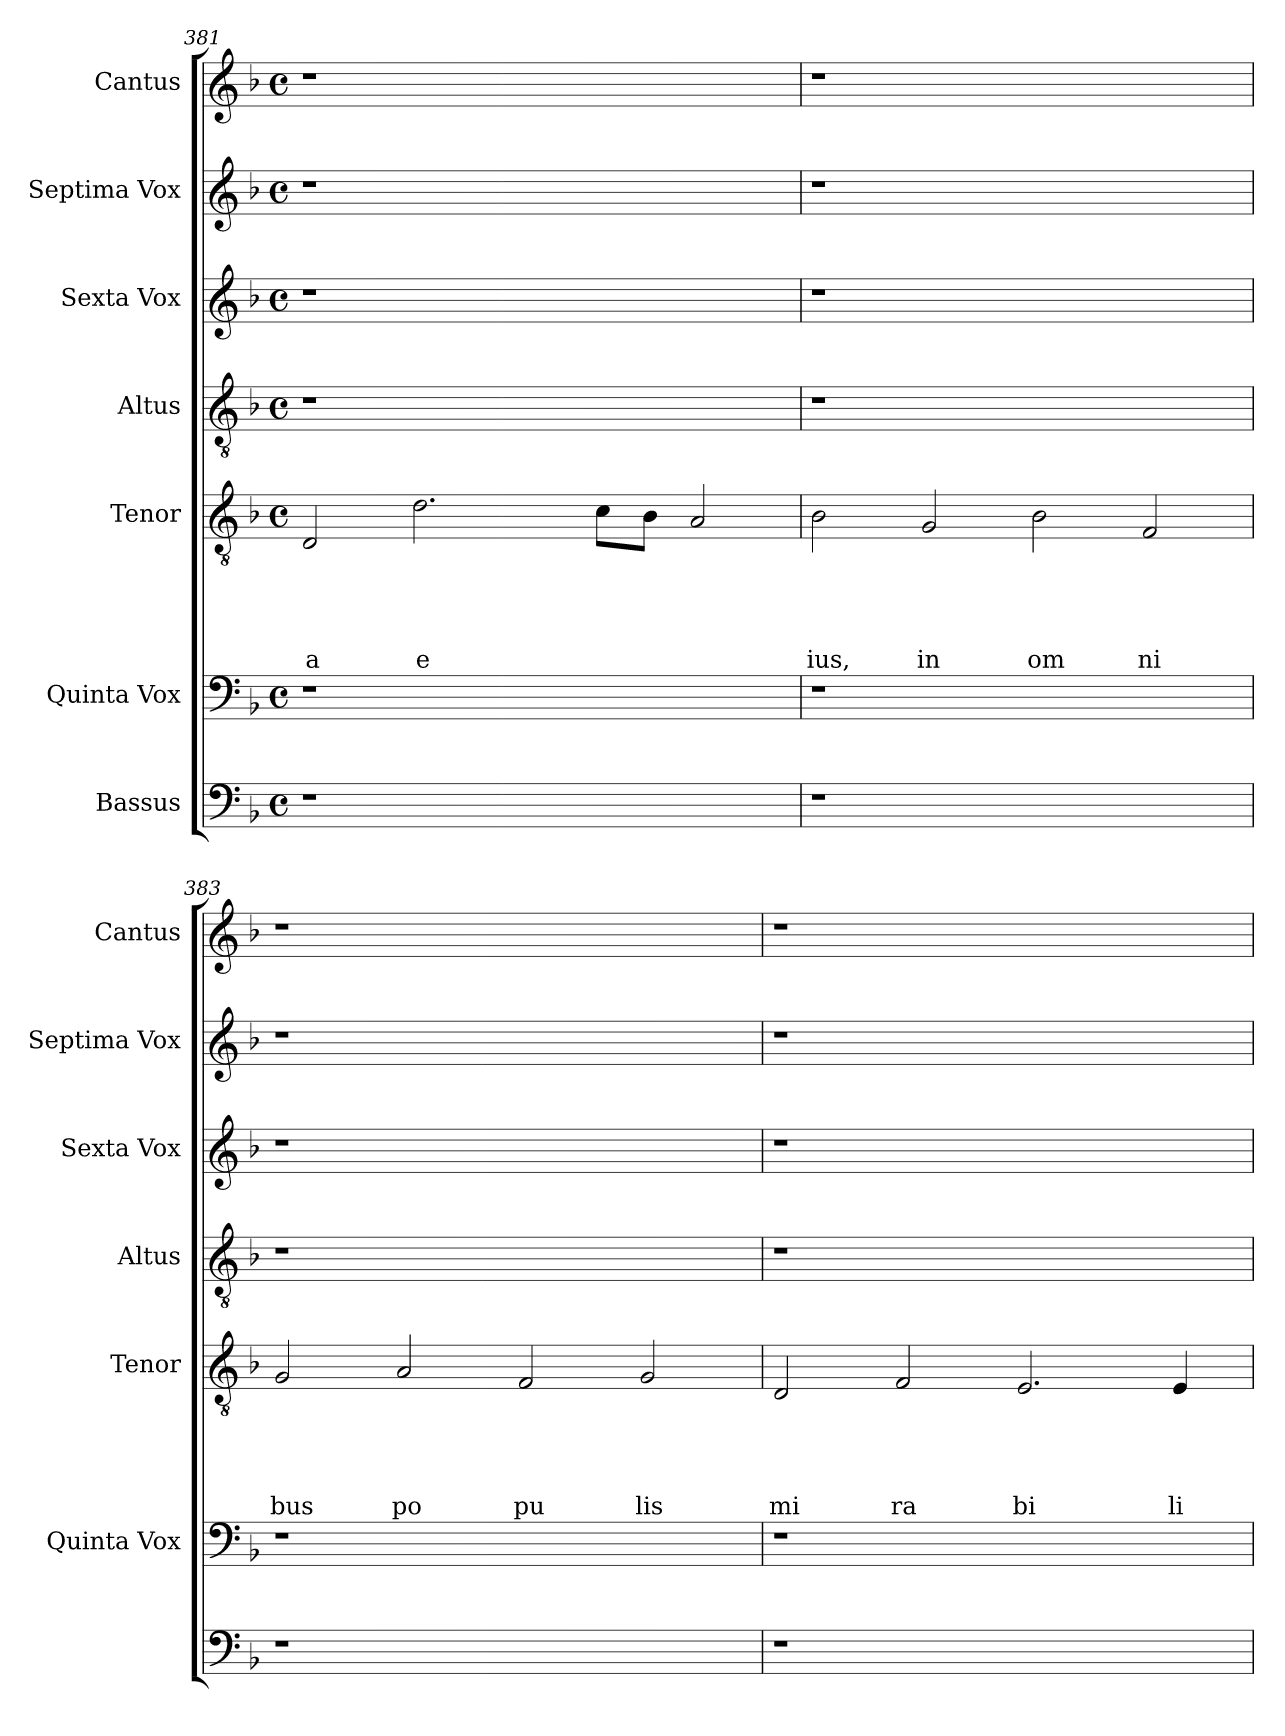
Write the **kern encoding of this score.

**kern	**kern	**kern	**text	**text	**text	**text	**text	**kern	**kern	**kern	**kern
*part7	*part6	*part5	*part5	*part5	*part5	*part5	*part5	*part4	*part3	*part2	*part1
*staff7	*staff6	*staff5	*staff5	*staff5	*staff5	*staff5	*staff5	*staff4	*staff3	*staff2	*staff1
*I"Bassus	*I"Quinta Vox	*I"Tenor	*	*	*	*	*	*I"Altus	*I"Sexta Vox	*I"Septima Vox	*I"Cantus
*	*I'Quinta Vox	*I'Tenor	*	*	*	*	*	*I'Altus	*I'Sexta Vox	*I'Septima Vox	*I'Cantus
*clefF4	*clefF4	*clefGv2	*	*	*	*	*	*clefGv2	*clefG2	*clefG2	*clefG2
*k[b-]	*k[b-]	*k[b-]	*	*	*	*	*	*k[b-]	*k[b-]	*k[b-]	*k[b-]
*F:	*F:	*F:	*	*	*	*	*	*F:	*F:	*F:	*F:
*M4/4	*M4/4	*M4/4	*	*	*	*	*	*M4/4	*M4/4	*M4/4	*M4/4
*met(c)	*met(c)	*met(c)	*	*	*	*	*	*met(c)	*met(c)	*met(c)	*met(c)
=381	=381	=381	=381	=381	=381	=381	=381	=381	=381	=381	=381
!	!	!	!	!	!	!	!LO:LY:b	!	!	!	!
1r	1r	2D/	.	.	.	.	a	1r	1r	1r	1r
!	!	!	!	!	!	!	!LO:LY:b	!	!	!	!
.	.	2.d\	.	.	.	.	e	.	.	.	.
1ryy	1ryy	.	.	.	.	.	.	1ryy	1ryy	1ryy	1ryy
.	.	8c\L	.	.	.	.	.	.	.	.	.
.	.	8B-\J	.	.	.	.	.	.	.	.	.
.	.	2A/	.	.	.	.	.	.	.	.	.
!!LO:LB:g=z
=382	=382	=382	=382	=382	=382	=382	=382	=382	=382	=382	=382
!	!	!	!	!	!	!	!LO:LY:b	!	!	!	!
1r	1r	2B-\	.	.	.	.	ius,	1r	1r	1r	1r
!	!	!	!	!	!	!	!LO:LY:b	!	!	!	!
.	.	2G/	.	.	.	.	in	.	.	.	.
!	!	!	!	!	!	!	!LO:LY:b	!	!	!	!
1ryy	1ryy	2B-\	.	.	.	.	om	1ryy	1ryy	1ryy	1ryy
!	!	!	!	!	!	!	!LO:LY:b	!	!	!	!
.	.	2F/	.	.	.	.	ni	.	.	.	.
=383	=383	=383	=383	=383	=383	=383	=383	=383	=383	=383	=383
!	!	!	!	!	!	!	!LO:LY:b	!	!	!	!
1r	1r	2G/	.	.	.	.	bus	1r	1r	1r	1r
!	!	!	!	!	!	!	!LO:LY:b	!	!	!	!
.	.	2A/	.	.	.	.	po	.	.	.	.
!	!	!	!	!	!	!	!LO:LY:b	!	!	!	!
1ryy	1ryy	2F/	.	.	.	.	pu	1ryy	1ryy	1ryy	1ryy
!	!	!	!	!	!	!	!LO:LY:b	!	!	!	!
.	.	2G/	.	.	.	.	lis	.	.	.	.
=384	=384	=384	=384	=384	=384	=384	=384	=384	=384	=384	=384
!	!	!	!	!	!	!	!LO:LY:b	!	!	!	!
1r	1r	2D/	.	.	.	.	mi	1r	1r	1r	1r
!	!	!	!	!	!	!	!LO:LY:b	!	!	!	!
.	.	2F/	.	.	.	.	ra	.	.	.	.
!	!	!	!	!	!	!	!LO:LY:b	!	!	!	!
1ryy	1ryy	2.E/	.	.	.	.	bi	1ryy	1ryy	1ryy	1ryy
!	!	!	!	!	!	!	!LO:LY:b	!	!	!	!
.	.	4E/	.	.	.	.	li	.	.	.	.
=	=	=	=	=	=	=	=	=	=	=	=
*-	*-	*-	*-	*-	*-	*-	*-	*-	*-	*-	*-
